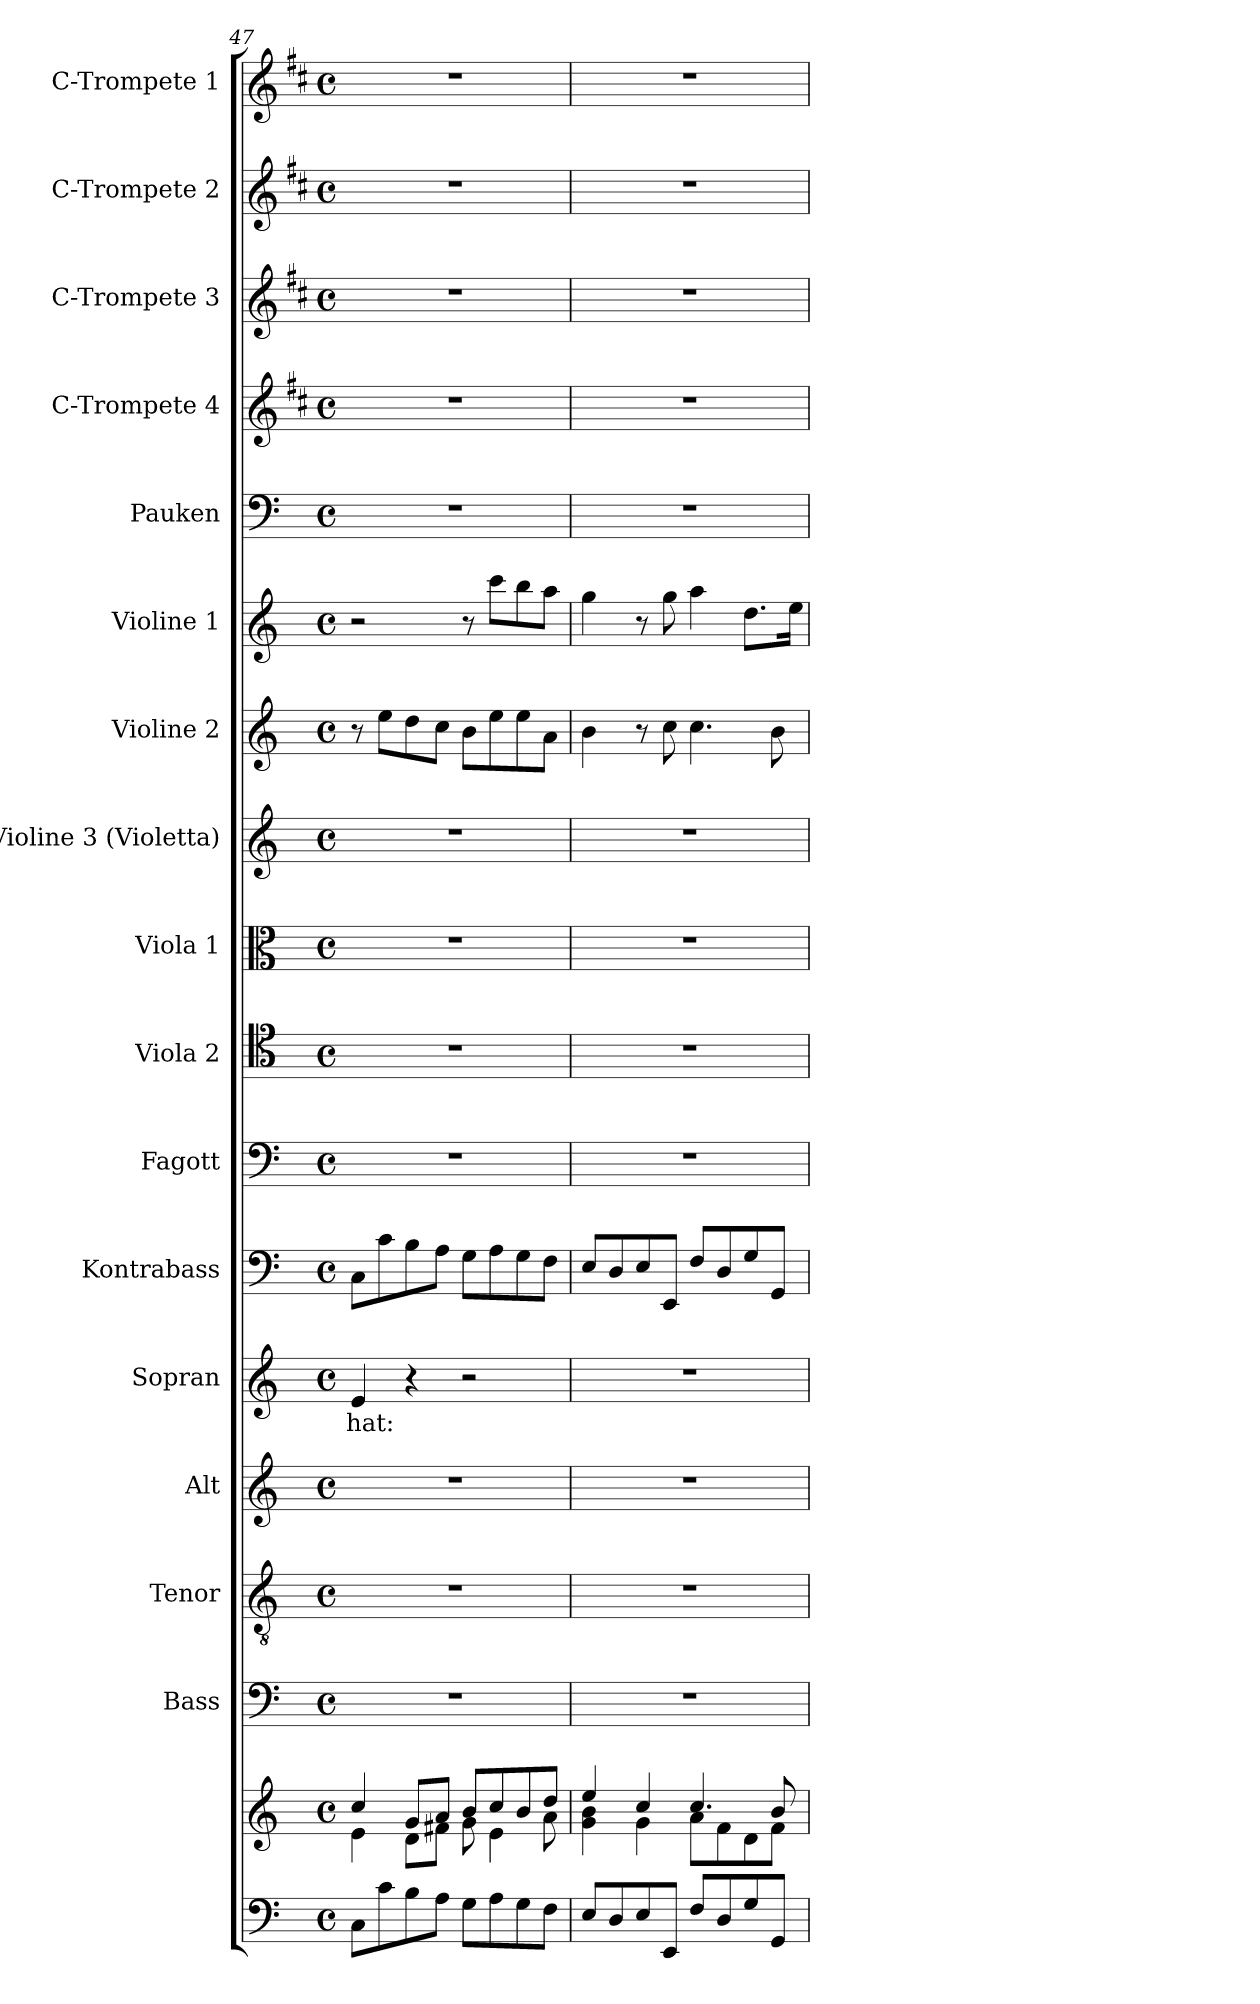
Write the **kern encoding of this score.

**kern	**kern	**kern	**kern	**kern	**kern	**text	**kern	**kern	**kern	**kern	**kern	**kern	**kern	**kern	**kern	**kern	**kern	**kern
*part17	*part17	*part16	*part15	*part14	*part13	*part13	*part12	*part11	*part10	*part9	*part8	*part7	*part6	*part5	*part4	*part3	*part2	*part1
*staff18	*staff17	*staff16	*staff15	*staff14	*staff13	*staff13	*staff12	*staff11	*staff10	*staff9	*staff8	*staff7	*staff6	*staff5	*staff4	*staff3	*staff2	*staff1
*	*	*I"Bass	*I"Tenor	*I"Alt	*I"Sopran	*	*I"Kontrabass	*I"Fagott	*I"Viola 2	*I"Viola 1	*I"Violine 3 (Violetta)	*I"Violine 2	*I"Violine 1	*I"Pauken	*I"C-Trompete 4	*I"C-Trompete 3	*I"C-Trompete 2	*I"C-Trompete 1
*	*	*I'B.	*I'T.	*I'A.	*I'S.	*	*I'Kb.	*I'Fg.	*I'Vla. 2	*I'Vla. 1	*I'Vl. 3	*I'Vl. 2	*I'Vl. 1	*I'Pk.	*I'C Trp. 4	*I'C Trp. 3	*I'C Trp. 2	*I'C Trp. 1
*clefF4	*clefG2	*clefF4	*clefGv2	*clefG2	*clefG2	*	*clefF4	*clefF4	*clefC4	*clefC3	*clefG2	*clefG2	*clefG2	*clefF4	*clefG2	*clefG2	*clefG2	*clefG2
*	*	*	*	*	*	*	*ITrd7c12	*	*	*	*	*	*	*	*ITrd1c2	*ITrd1c2	*ITrd1c2	*ITrd1c2
*k[]	*k[]	*k[]	*k[]	*k[]	*k[]	*	*k[]	*k[]	*k[]	*k[]	*k[]	*k[]	*k[]	*k[]	*k[]	*k[]	*k[]	*k[]
*C:	*C:	*C:	*C:	*C:	*C:	*	*C:	*C:	*C:	*C:	*C:	*C:	*C:	*C:	*C:	*C:	*C:	*C:
*M4/4	*M4/4	*M4/4	*M4/4	*M4/4	*M4/4	*	*M4/4	*M4/4	*M4/4	*M4/4	*M4/4	*M4/4	*M4/4	*M4/4	*M4/4	*M4/4	*M4/4	*M4/4
*met(c)	*met(c)	*met(c)	*met(c)	*met(c)	*met(c)	*	*met(c)	*met(c)	*met(c)	*met(c)	*met(c)	*met(c)	*met(c)	*met(c)	*met(c)	*met(c)	*met(c)	*met(c)
=47	=47	=47	=47	=47	=47	=47	=47	=47	=47	=47	=47	=47	=47	=47	=47	=47	=47	=47
*	*^	*	*	*	*	*	*	*	*	*	*	*	*	*	*	*	*	*
!	!	!	!	!	!	!	!LO:LY:b	!	!	!	!	!	!	!	!	!	!	!	!
8C\L	4cc/	4e\	1r	1r	1r	4e/	hat:	8CC\L	1r	1r	1r	1r	8r	2r	1r	1r	1r	1r	1r
8c\	.	.	.	.	.	.	.	8C\	.	.	.	.	8ee\L	.	.	.	.	.	.
8B\	8g/L	8d\L	.	.	.	4r	.	8BB\	.	.	.	.	8dd\	.	.	.	.	.	.
8A\J	8a/J	8f#X\J	.	.	.	.	.	8AA\J	.	.	.	.	8cc\J	.	.	.	.	.	.
8G\L	8b/L	8g\	.	.	.	2r	.	8GG\L	.	.	.	.	8b\L	8r	.	.	.	.	.
8A\	8cc/	4e\	.	.	.	.	.	8AA\	.	.	.	.	8ee\	8ccc\L	.	.	.	.	.
8G\	8b/	.	.	.	.	.	.	8GG\	.	.	.	.	8ee\	8bb\	.	.	.	.	.
8F\J	8dd/J	8a\	.	.	.	.	.	8FF\J	.	.	.	.	8a\J	8aa\J	.	.	.	.	.
=48	=48	=48	=48	=48	=48	=48	=48	=48	=48	=48	=48	=48	=48	=48	=48	=48	=48	=48	=48
8E/L	4ee/	4g\ 4b\	1r	1r	1r	1r	.	8EE/L	1r	1r	1r	1r	4b\	4gg\	1r	1r	1r	1r	1r
8D/	.	.	.	.	.	.	.	8DD/	.	.	.	.	.	.	.	.	.	.	.
8E/	4cc/	4g\	.	.	.	.	.	8EE/	.	.	.	.	8r	8r	.	.	.	.	.
8EE/J	.	.	.	.	.	.	.	8EEE/J	.	.	.	.	8cc\	8gg\	.	.	.	.	.
8F/L	4.cc/	8a\L	.	.	.	.	.	8FF/L	.	.	.	.	4.cc\	4aa\	.	.	.	.	.
8D/	.	8f\	.	.	.	.	.	8DD/	.	.	.	.	.	.	.	.	.	.	.
8G/	.	8d\	.	.	.	.	.	8GG/	.	.	.	.	.	8.dd\L	.	.	.	.	.
8GG/J	8b/	8f\J	.	.	.	.	.	8GGG/J	.	.	.	.	8b\	.	.	.	.	.	.
.	.	.	.	.	.	.	.	.	.	.	.	.	.	16ee\Jk	.	.	.	.	.
*	*v	*v	*	*	*	*	*	*	*	*	*	*	*	*	*	*	*	*	*
=	=	=	=	=	=	=	=	=	=	=	=	=	=	=	=	=	=	=
*-	*-	*-	*-	*-	*-	*-	*-	*-	*-	*-	*-	*-	*-	*-	*-	*-	*-	*-
